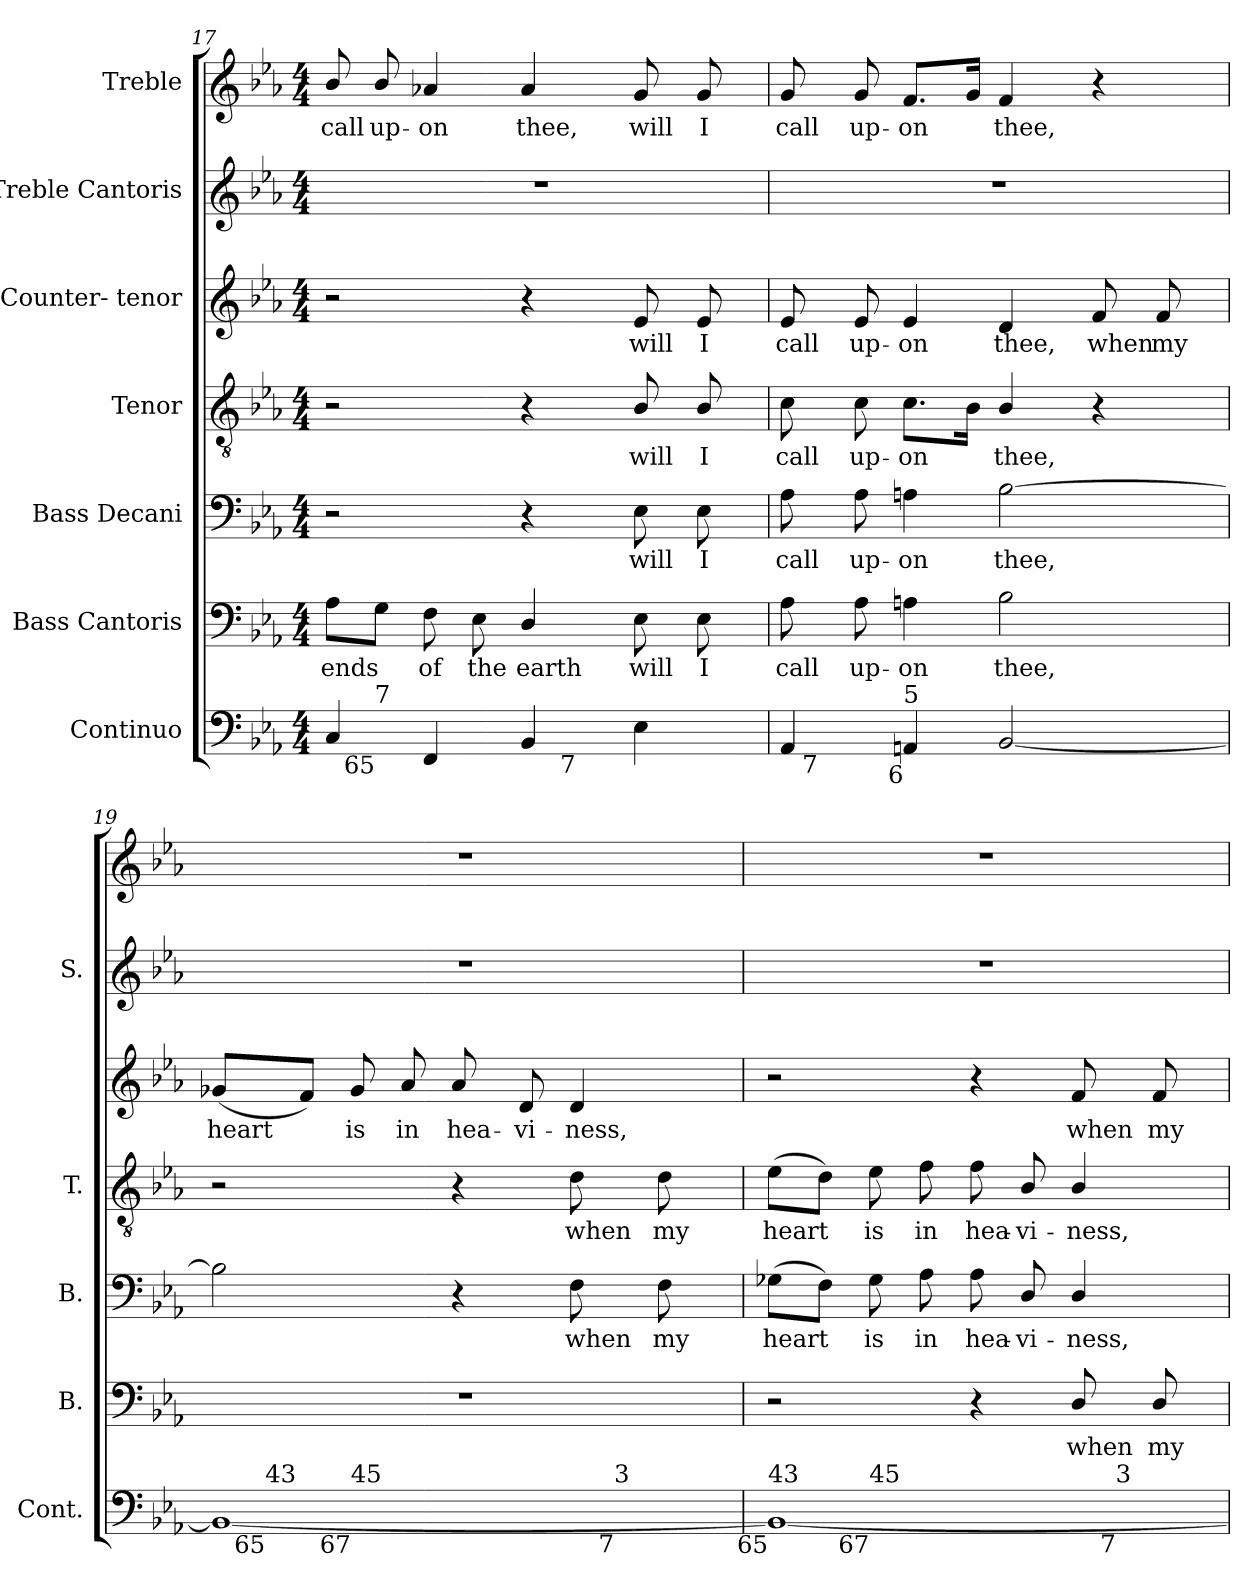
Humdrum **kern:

**kern	**kern	**text	**kern	**text	**kern	**text	**kern	**text	**kern	**kern	**text
*part7	*part6	*part6	*part5	*part5	*part4	*part4	*part3	*part3	*part2	*part1	*part1
*staff7	*staff6	*staff6	*staff5	*staff5	*staff4	*staff4	*staff3	*staff3	*staff2	*staff1	*staff1
*I"Continuo	*I"Bass Cantoris	*	*I"Bass Decani	*	*I"Tenor	*	*I"Counter- tenor	*	*I"Treble Cantoris	*I"Treble	*
*I'Cont.	*I'B.	*	*I'B.	*	*I'T.	*	*	*	*I'S.	*	*
*clefF4	*clefF4	*	*clefF4	*	*clefGv2	*	*clefG2	*	*clefG2	*clefG2	*
*	*	*	*	*	*ITrd7c12	*	*	*	*	*	*
*k[b-e-a-]	*k[b-e-a-]	*	*k[b-e-a-]	*	*k[b-e-a-]	*	*k[b-e-a-]	*	*k[b-e-a-]	*k[b-e-a-]	*
*E-:	*E-:	*	*E-:	*	*E-:	*	*E-:	*	*E-:	*E-:	*
*M4/4	*M4/4	*	*M4/4	*	*M4/4	*	*M4/4	*	*M4/4	*M4/4	*
=17	=17	=17	=17	=17	=17	=17	=17	=17	=17	=17	=17
!	!	!LO:LY:b:color=#000000	!	!	!	!	!	!	!	!	!
!	!	!	!	!	!	!	!	!	!	!	!LO:LY:b:color=#000000
*^	*	*	*	*	*	*	*	*	*	*	*
*	*^	*	*	*	*	*	*	*	*	*	*	*
4Ci/	8ryy	2ryy	8A-i\L	ends	2r	.	2r	.	2r	.	1r	8b-i/	call
!	!LO:TX:b:rj:t=65	!	!	!	!	!	!	!	!	!	!	!	!
!	!LO:TX:t=7	!	!	!	!	!	!	!	!	!	!	!	!
!	!	!	!	!	!	!	!	!	!	!	!	!	!LO:LY:b:color=#000000
.	2..ryy	.	8Gi\J	.	.	.	.	.	.	.	.	8b-i/	up-
!	!	!	!	!LO:LY:b:color=#000000	!	!	!	!	!	!	!	!	!
!	!	!	!	!	!	!	!	!	!	!	!	!	!LO:LY:b:color=#000000
4FFi/	.	.	8Fi\	of	.	.	.	.	.	.	.	4a-Xi/	-on
!	!	!	!	!LO:LY:b:color=#000000	!	!	!	!	!	!	!	!	!
.	.	.	8E-i\	the	.	.	.	.	.	.	.	.	.
!	!	!	!	!LO:LY:b:color=#000000	!	!	!	!	!	!	!	!	!
!	!	!	!	!	!	!	!	!	!	!	!	!	!LO:LY:b:color=#000000
4BB-i/	.	16ryy	4Di/	earth	4r	.	4r	.	4r	.	.	4a-i/	thee,
.	.	64ryy	.	.	.	.	.	.	.	.	.	.	.
.	.	256ryy	.	.	.	.	.	.	.	.	.	.	.
.	.	1024ryy	.	.	.	.	.	.	.	.	.	.	.
!	!	!LO:TX:b:rj:t=7	!	!	!	!	!	!	!	!	!	!	!
.	.	4ryy	.	.	.	.	.	.	.	.	.	.	.
!	!	!	!	!LO:LY:b:color=#000000	!	!	!	!	!	!	!	!	!
!	!	!	!	!	!	!LO:LY:b:color=#000000	!	!	!	!	!	!	!
!	!	!	!	!	!	!	!	!LO:LY:b:color=#000000	!	!	!	!	!
!	!	!	!	!	!	!	!	!	!	!LO:LY:b:color=#000000	!	!	!
!	!	!	!	!	!	!	!	!	!	!	!	!	!LO:LY:b:color=#000000
4E-i\	.	.	8E-i\	will	8E-i\	will	8BB-i/	will	8e-i/	will	.	8gi/	will
.	.	8ryy	.	.	.	.	.	.	.	.	.	.	.
!	!	!	!	!LO:LY:b:color=#000000	!	!	!	!	!	!	!	!	!
!	!	!	!	!	!	!LO:LY:b:color=#000000	!	!	!	!	!	!	!
!	!	!	!	!	!	!	!	!LO:LY:b:color=#000000	!	!	!	!	!
!	!	!	!	!	!	!	!	!	!	!LO:LY:b:color=#000000	!	!	!
!	!	!	!	!	!	!	!	!	!	!	!	!	!LO:LY:b:color=#000000
.	.	.	8E-i\	I	8E-i\	I	8BB-i/	I	8e-i/	I	.	8gi/	I
.	.	32ryy	.	.	.	.	.	.	.	.	.	.	.
.	.	128ryy	.	.	.	.	.	.	.	.	.	.	.
.	.	512.ryy	.	.	.	.	.	.	.	.	.	.	.
*v	*v	*v	*	*	*	*	*	*	*	*	*	*	*
=18	=18	=18	=18	=18	=18	=18	=18	=18	=18	=18	=18
*^	*	*	*	*	*	*	*	*	*	*	*
*	*^	*	*	*	*	*	*	*	*	*	*	*
!	!	!	!	!LO:LY:b:color=#000000	!	!	!	!	!	!	!	!	!
*v	*v	*v	*	*	*	*	*	*	*	*	*	*	*
*^	*	*	*	*	*	*	*	*	*	*	*
*	*^	*	*	*	*	*	*	*	*	*	*	*
!	!	!	!	!	!	!LO:LY:b:color=#000000	!	!	!	!	!	!	!
*v	*v	*v	*	*	*	*	*	*	*	*	*	*	*
*^	*	*	*	*	*	*	*	*	*	*	*
*	*^	*	*	*	*	*	*	*	*	*	*	*
!	!	!	!	!	!	!	!	!LO:LY:b:color=#000000	!	!	!	!	!
*v	*v	*v	*	*	*	*	*	*	*	*	*	*	*
*^	*	*	*	*	*	*	*	*	*	*	*
*	*^	*	*	*	*	*	*	*	*	*	*	*
!	!	!	!	!	!	!	!	!	!	!LO:LY:b:color=#000000	!	!	!
*v	*v	*v	*	*	*	*	*	*	*	*	*	*	*
*^	*	*	*	*	*	*	*	*	*	*	*
*	*^	*	*	*	*	*	*	*	*	*	*	*
!	!	!	!	!	!	!	!	!	!	!	!	!	!LO:LY:b:color=#000000
*	*v	*v	*	*	*	*	*	*	*	*	*	*	*
4AA-i/	32ryy	8A-i\	call	8A-i\	call	8Ci\	call	8e-i/	call	1r	8gi/	call
.	64ryy	.	.	.	.	.	.	.	.	.	.	.
.	1024ryy	.	.	.	.	.	.	.	.	.	.	.
!	!LO:TX:b:rj:t=7	!	!	!	!	!	!	!	!	!	!	!
.	2ryy	.	.	.	.	.	.	.	.	.	.	.
!	!	!	!LO:LY:b:color=#000000	!	!	!	!	!	!	!	!	!
!	!	!	!	!	!LO:LY:b:color=#000000	!	!	!	!	!	!	!
!	!	!	!	!	!	!	!LO:LY:b:color=#000000	!	!	!	!	!
!	!	!	!	!	!	!	!	!	!LO:LY:b:color=#000000	!	!	!
!	!	!	!	!	!	!	!	!	!	!	!	!LO:LY:b:color=#000000
.	.	8A-i\	up-	8A-i\	up-	8Ci\	up-	8e-i/	up-	.	8gi/	up-
!	!	!	!LO:LY:b:color=#000000	!	!	!	!	!	!	!	!	!
!	!	!	!	!	!LO:LY:b:color=#000000	!	!	!	!	!	!	!
!	!	!	!	!	!	!	!LO:LY:b:color=#000000	!	!	!	!	!
!	!	!	!	!	!	!	!	!	!LO:LY:b:color=#000000	!	!	!
!LO:TX:b:rj:t=6	!	!	!	!	!	!	!	!	!	!	!	!
!LO:TX:t=5	!	!	!	!	!	!	!	!	!	!	!	!
!	!	!	!	!	!	!	!	!	!	!	!	!LO:LY:b:color=#000000
4AAni/	.	4Ani\	-on	4Ani\	-on	8.Ci\L	-on	4e-i/	-on	.	8.fi/L	-on
.	.	.	.	.	.	16BB-i\Jk	.	.	.	.	16gi/Jk	.
!	!	!	!LO:LY:b:color=#000000	!	!	!	!	!	!	!	!	!
!	!	!	!	!	!LO:LY:b:color=#000000	!	!	!	!	!	!	!
!	!	!	!	!	!	!	!LO:LY:b:color=#000000	!	!	!	!	!
!	!	!	!	!	!	!	!	!	!LO:LY:b:color=#000000	!	!	!
!	!	!	!	!	!	!	!	!	!	!	!	!LO:LY:b:color=#000000
[2BB-i/	.	2B-i\	thee,	[2B-i\	thee,	4BB-i/	thee,	4di/	thee,	.	4fi/	thee,
.	4ryy	.	.	.	.	.	.	.	.	.	.	.
!	!	!	!	!	!	!	!	!	!LO:LY:b:color=#000000	!	!	!
.	.	.	.	.	.	4r	.	8fi/	when	.	4r	.
.	8ryy	.	.	.	.	.	.	.	.	.	.	.
!	!	!	!	!	!	!	!	!	!LO:LY:b:color=#000000	!	!	!
.	.	.	.	.	.	.	.	8fi/	my	.	.	.
.	16ryy	.	.	.	.	.	.	.	.	.	.	.
.	128...ryy	.	.	.	.	.	.	.	.	.	.	.
*v	*v	*	*	*	*	*	*	*	*	*	*	*
!!LO:PB:g=z
=19	=19	=19	=19	=19	=19	=19	=19	=19	=19	=19	=19
*^	*	*	*	*	*	*	*	*	*	*	*
!	!	!	!	!	!	!	!	!	!LO:LY:b:color=#000000	!	!	!
*^	*^	*	*	*	*	*	*	*	*	*	*	*
1BB-i_	32ryy	4ryy	2ryy	1r	.	2B-i\]	.	2r	.	(8g-Xi/L	heart	1r	1r	.
.	64ryy	.	.	.	.	.	.	.	.	.	.	.	.	.
.	128ryy	.	.	.	.	.	.	.	.	.	.	.	.	.
.	256ryy	.	.	.	.	.	.	.	.	.	.	.	.	.
.	1024ryy	.	.	.	.	.	.	.	.	.	.	.	.	.
!	!LO:TX:b:rj:t=65	!	!	!	!	!	!	!	!	!	!	!	!	!
!	!LO:TX:t=43	!	!	!	!	!	!	!	!	!	!	!	!	!
.	2ryy	.	.	.	.	.	.	.	.	.	.	.	.	.
.	.	.	.	.	.	.	.	.	.	8fi/J)	.	.	.	.
!	!	!LO:TX:b:rj:t=67	!	!	!	!	!	!	!	!	!	!	!	!
!	!	!LO:TX:t=45	!	!	!	!	!	!	!	!	!	!	!	!
!	!	!	!	!	!	!	!	!	!	!	!LO:LY:b:color=#000000	!	!	!
.	.	2.ryy	.	.	.	.	.	.	.	8g-i/	is	.	.	.
!	!	!	!	!	!	!	!	!	!	!	!LO:LY:b:color=#000000	!	!	!
.	.	.	.	.	.	.	.	.	.	8a-i/	in	.	.	.
!	!	!	!	!	!	!	!	!	!	!	!LO:LY:b:color=#000000	!	!	!
.	.	.	4ryy	.	.	4r	.	4r	.	8a-i/	hea-	.	.	.
.	4ryy	.	.	.	.	.	.	.	.	.	.	.	.	.
!	!	!	!	!	!	!	!	!	!	!	!LO:LY:b:color=#000000	!	!	!
.	.	.	.	.	.	.	.	.	.	8di/	-vi-	.	.	.
!	!	!	!	!	!	!	!LO:LY:b:color=#000000	!	!	!	!	!	!	!
!	!	!	!	!	!	!	!	!	!LO:LY:b:color=#000000	!	!	!	!	!
!	!	!	!	!	!	!	!	!	!	!	!LO:LY:b:color=#000000	!	!	!
.	.	.	32ryy	.	.	8Fi\	when	8Di\	when	4di/	-ness,	.	.	.
.	.	.	64ryy	.	.	.	.	.	.	.	.	.	.	.
.	.	.	256.ryy	.	.	.	.	.	.	.	.	.	.	.
!	!	!	!LO:TX:b:rj:t=7	!	!	!	!	!	!	!	!	!	!	!
!	!	!	!LO:TX:t=3	!	!	!	!	!	!	!	!	!	!	!
.	.	.	8ryy	.	.	.	.	.	.	.	.	.	.	.
.	8ryy	.	.	.	.	.	.	.	.	.	.	.	.	.
!	!	!	!	!	!	!	!LO:LY:b:color=#000000	!	!	!	!	!	!	!
!	!	!	!	!	!	!	!	!	!LO:LY:b:color=#000000	!	!	!	!	!
.	.	.	.	.	.	8Fi\	my	8Di\	my	.	.	.	.	.
.	.	.	16ryy	.	.	.	.	.	.	.	.	.	.	.
.	16ryy	.	.	.	.	.	.	.	.	.	.	.	.	.
.	.	.	128ryy	.	.	.	.	.	.	.	.	.	.	.
.	512.ryy	.	.	.	.	.	.	.	.	.	.	.	.	.
.	.	.	512ryy	.	.	.	.	.	.	.	.	.	.	.
*v	*v	*v	*v	*	*	*	*	*	*	*	*	*	*	*
=20	=20	=20	=20	=20	=20	=20	=20	=20	=20	=20	=20
*^	*	*	*	*	*	*	*	*	*	*	*
*	*^	*	*	*	*	*	*	*	*	*	*	*
*	*	*^	*	*	*	*	*	*	*	*	*	*	*
!	!	!	!	!	!	!	!LO:LY:b:color=#000000	!	!	!	!	!	!	!
*v	*v	*v	*v	*	*	*	*	*	*	*	*	*	*	*
*^	*	*	*	*	*	*	*	*	*	*	*
*	*^	*	*	*	*	*	*	*	*	*	*	*
*	*	*^	*	*	*	*	*	*	*	*	*	*	*
!LO:TX:b:rj:t=65	!	!	!	!	!	!	!	!	!	!	!	!	!	!
!LO:TX:t=43	!	!	!	!	!	!	!	!	!	!	!	!	!	!
!	!	!	!	!	!	!	!	!	!LO:LY:b:color=#000000	!	!	!	!	!
*	*	*v	*v	*	*	*	*	*	*	*	*	*	*	*
1BB-i_	4ryy	2ryy	2r	.	(8G-Xi\L	heart	(8E-i\L	heart	2r	.	1r	1r	.
.	.	.	.	.	8Fi\J)	.	8Di\J)	.	.	.	.	.	.
!	!	!	!	!	!	!LO:LY:b:color=#000000	!	!	!	!	!	!	!
!	!LO:TX:b:rj:t=67	!	!	!	!	!	!	!	!	!	!	!	!
!	!LO:TX:t=45	!	!	!	!	!	!	!	!	!	!	!	!
!	!	!	!	!	!	!	!	!LO:LY:b:color=#000000	!	!	!	!	!
.	2.ryy	.	.	.	8G-i\	is	8E-i\	is	.	.	.	.	.
!	!	!	!	!	!	!LO:LY:b:color=#000000	!	!	!	!	!	!	!
!	!	!	!	!	!	!	!	!LO:LY:b:color=#000000	!	!	!	!	!
.	.	.	.	.	8A-i\	in	8Fi\	in	.	.	.	.	.
!	!	!	!	!	!	!LO:LY:b:color=#000000	!	!	!	!	!	!	!
!	!	!	!	!	!	!	!	!LO:LY:b:color=#000000	!	!	!	!	!
.	.	4ryy	4r	.	8A-i\	hea-	8Fi\	hea-	4r	.	.	.	.
!	!	!	!	!	!	!LO:LY:b:color=#000000	!	!	!	!	!	!	!
!	!	!	!	!	!	!	!	!LO:LY:b:color=#000000	!	!	!	!	!
.	.	.	.	.	8Di/	-vi-	8BB-i/	-vi-	.	.	.	.	.
!	!	!	!	!LO:LY:b:color=#000000	!	!	!	!	!	!	!	!	!
!	!	!	!	!	!	!LO:LY:b:color=#000000	!	!	!	!	!	!	!
!	!	!	!	!	!	!	!	!LO:LY:b:color=#000000	!	!	!	!	!
!	!	!	!	!	!	!	!	!	!	!LO:LY:b:color=#000000	!	!	!
.	.	32ryy	8Di/	when	4Di/	-ness,	4BB-i/	-ness,	8fi/	when	.	.	.
.	.	64ryy	.	.	.	.	.	.	.	.	.	.	.
.	.	256.ryy	.	.	.	.	.	.	.	.	.	.	.
!	!	!LO:TX:b:rj:t=7	!	!	!	!	!	!	!	!	!	!	!
!	!	!LO:TX:t=3	!	!	!	!	!	!	!	!	!	!	!
.	.	8ryy	.	.	.	.	.	.	.	.	.	.	.
!	!	!	!	!LO:LY:b:color=#000000	!	!	!	!	!	!	!	!	!
!	!	!	!	!	!	!	!	!	!	!LO:LY:b:color=#000000	!	!	!
.	.	.	8Di/	my	.	.	.	.	8fi/	my	.	.	.
.	.	16ryy	.	.	.	.	.	.	.	.	.	.	.
.	.	128ryy	.	.	.	.	.	.	.	.	.	.	.
.	.	512ryy	.	.	.	.	.	.	.	.	.	.	.
*v	*v	*v	*	*	*	*	*	*	*	*	*	*	*
=	=	=	=	=	=	=	=	=	=	=	=
*-	*-	*-	*-	*-	*-	*-	*-	*-	*-	*-	*-
